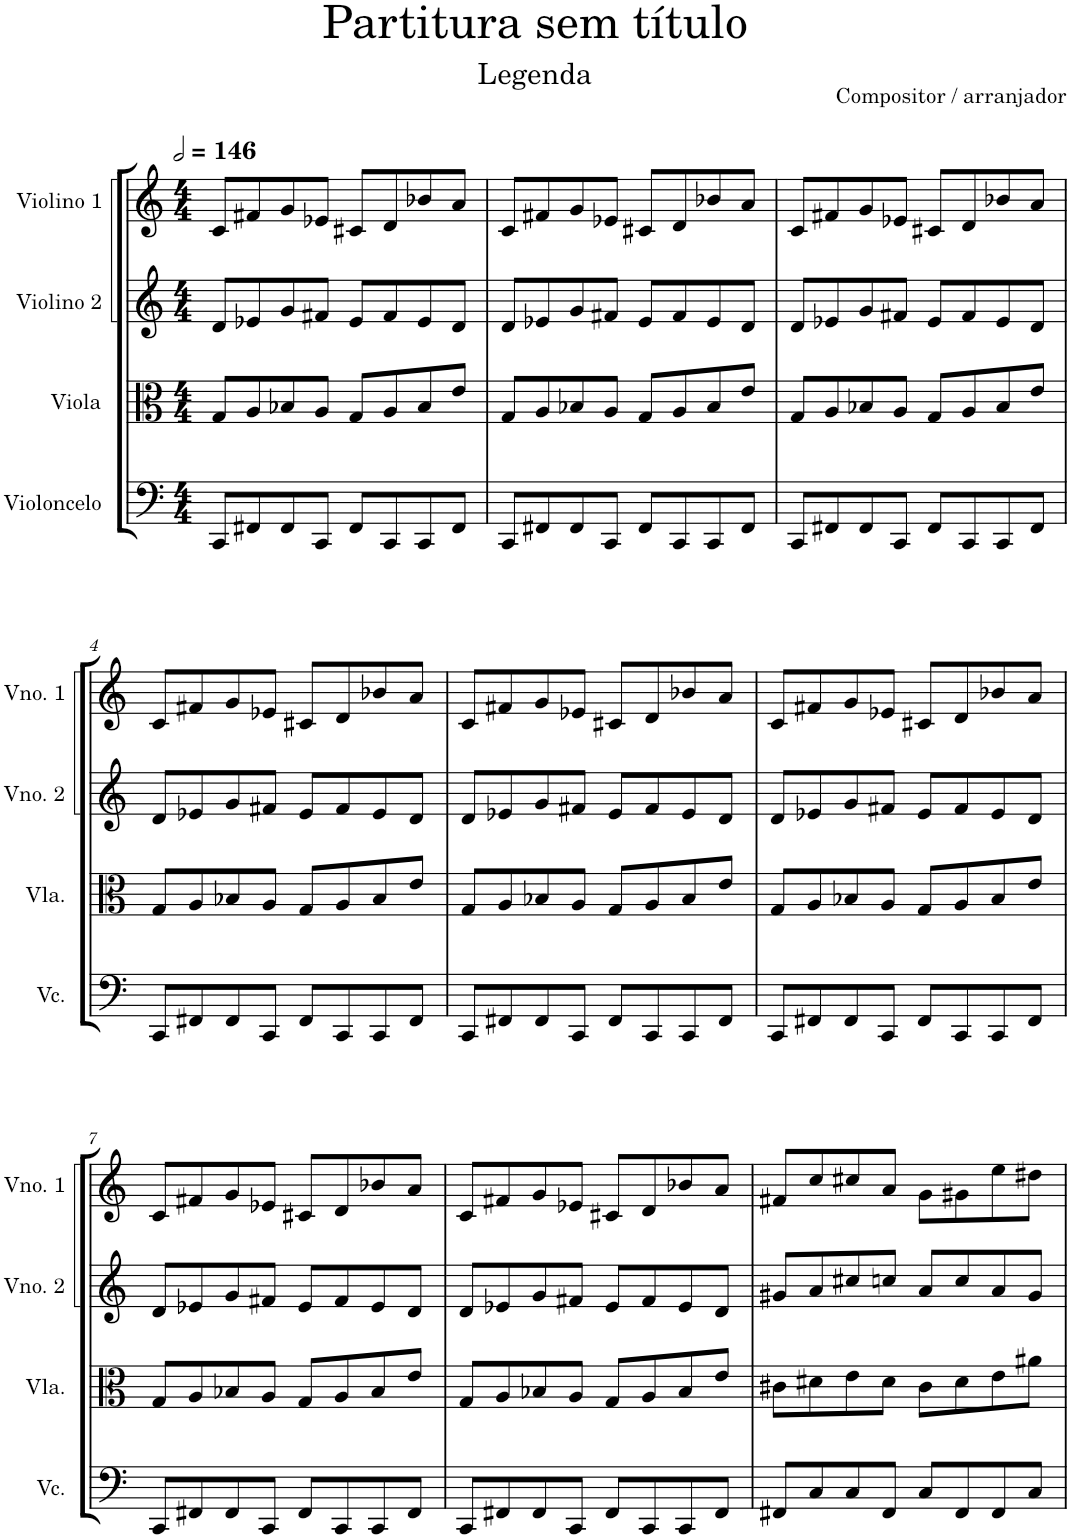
**kern	**kern	**kern	**kern
*part4	*part3	*part2	*part1
*staff4	*staff3	*staff2	*staff1
*I"Violoncelo	*I"Viola	*I"Violino 2	*I"Violino 1
*I'Vc.	*I'Vla.	*I'Vno. 2	*I'Vno. 1
*clefF4	*clefC3	*clefG2	*clefG2
*k[]	*k[]	*k[]	*k[]
*M4/4	*M4/4	*M4/4	*M4/4
*MM292	*MM292	*MM292	*MM292
=1	=1	=1	=1
8CC/L	8G/L	8d/L	8c/L
8FF#X/	8A/	8e-X/	8f#X/
8FF#/	8B-X/	8g/	8g/
8CC/J	8A/J	8f#X/J	8e-X/J
8FF#/L	8G/L	8e-/L	8c#X/L
8CC/	8A/	8f#/	8d/
8CC/	8B-/	8e-/	8b-X/
8FF#/J	8e/J	8d/J	8a/J
=2	=2	=2	=2
8CC/L	8G/L	8d/L	8c/L
8FF#X/	8A/	8e-X/	8f#X/
8FF#/	8B-X/	8g/	8g/
8CC/J	8A/J	8f#X/J	8e-X/J
8FF#/L	8G/L	8e-/L	8c#X/L
8CC/	8A/	8f#/	8d/
8CC/	8B-/	8e-/	8b-X/
8FF#/J	8e/J	8d/J	8a/J
=3	=3	=3	=3
8CC/L	8G/L	8d/L	8c/L
8FF#X/	8A/	8e-X/	8f#X/
8FF#/	8B-X/	8g/	8g/
8CC/J	8A/J	8f#X/J	8e-X/J
8FF#/L	8G/L	8e-/L	8c#X/L
8CC/	8A/	8f#/	8d/
8CC/	8B-/	8e-/	8b-X/
8FF#/J	8e/J	8d/J	8a/J
!!LO:LB:g=z
=4	=4	=4	=4
8CC/L	8G/L	8d/L	8c/L
8FF#X/	8A/	8e-X/	8f#X/
8FF#/	8B-X/	8g/	8g/
8CC/J	8A/J	8f#X/J	8e-X/J
8FF#/L	8G/L	8e-/L	8c#X/L
8CC/	8A/	8f#/	8d/
8CC/	8B-/	8e-/	8b-X/
8FF#/J	8e/J	8d/J	8a/J
=5	=5	=5	=5
8CC/L	8G/L	8d/L	8c/L
8FF#X/	8A/	8e-X/	8f#X/
8FF#/	8B-X/	8g/	8g/
8CC/J	8A/J	8f#X/J	8e-X/J
8FF#/L	8G/L	8e-/L	8c#X/L
8CC/	8A/	8f#/	8d/
8CC/	8B-/	8e-/	8b-X/
8FF#/J	8e/J	8d/J	8a/J
=6	=6	=6	=6
8CC/L	8G/L	8d/L	8c/L
8FF#X/	8A/	8e-X/	8f#X/
8FF#/	8B-X/	8g/	8g/
8CC/J	8A/J	8f#X/J	8e-X/J
8FF#/L	8G/L	8e-/L	8c#X/L
8CC/	8A/	8f#/	8d/
8CC/	8B-/	8e-/	8b-X/
8FF#/J	8e/J	8d/J	8a/J
!!LO:LB:g=z
=7	=7	=7	=7
8CC/L	8G/L	8d/L	8c/L
8FF#X/	8A/	8e-X/	8f#X/
8FF#/	8B-X/	8g/	8g/
8CC/J	8A/J	8f#X/J	8e-X/J
8FF#/L	8G/L	8e-/L	8c#X/L
8CC/	8A/	8f#/	8d/
8CC/	8B-/	8e-/	8b-X/
8FF#/J	8e/J	8d/J	8a/J
=8	=8	=8	=8
8CC/L	8G/L	8d/L	8c/L
8FF#X/	8A/	8e-X/	8f#X/
8FF#/	8B-X/	8g/	8g/
8CC/J	8A/J	8f#X/J	8e-X/J
8FF#/L	8G/L	8e-/L	8c#X/L
8CC/	8A/	8f#/	8d/
8CC/	8B-/	8e-/	8b-X/
8FF#/J	8e/J	8d/J	8a/J
=9	=9	=9	=9
8FF#X/L	8c#X\L	8g#X/L	8f#X/L
8C/	8d#X\	8a/	8cc/
8C/	8e\	8cc#X/	8cc#X/
8FF#/J	8d#\J	8ccn/J	8a/J
8C/L	8c#\L	8a/L	8g\L
8FF#/	8d#\	8cc/	8g#X\
8FF#/	8e\	8a/	8ee\
8C/J	8a#X\J	8g#/J	8dd#X\J
=	=	=	=
*-	*-	*-	*-
